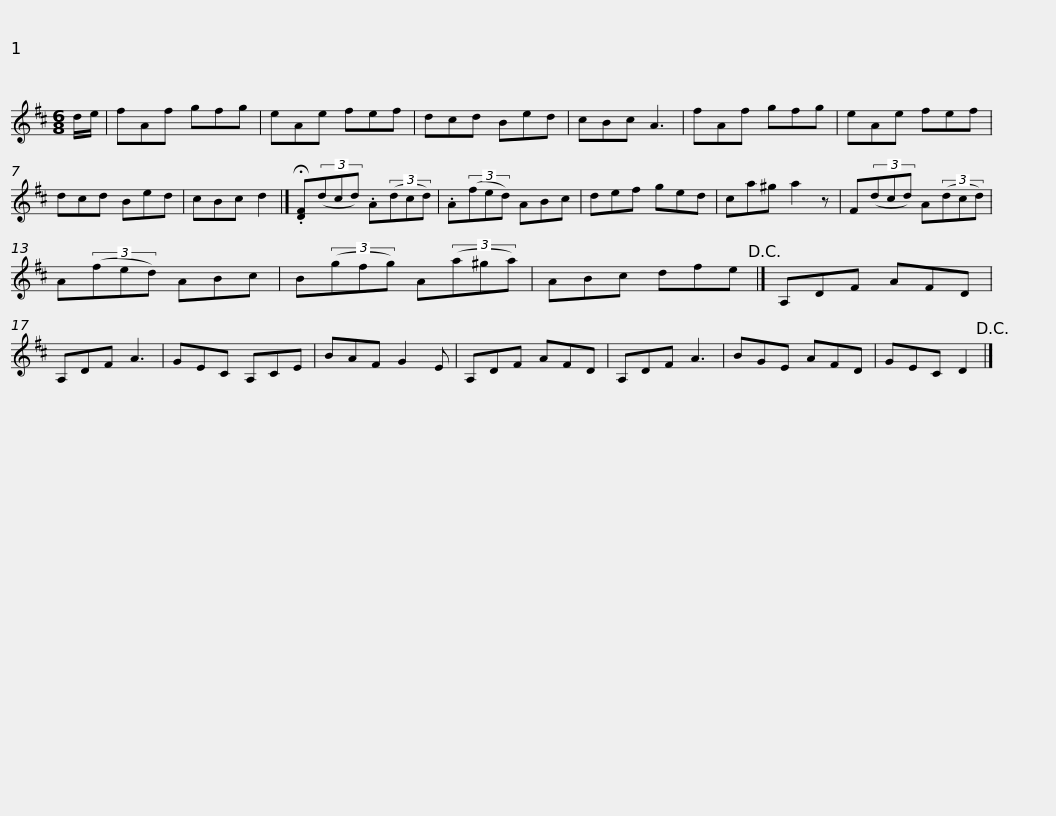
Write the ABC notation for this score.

X:1
L:1/8
M:6/8
I:linebreak $
K:D
V:1 treble
V:1
 d/e/ | fAf gfg | eAe fef | dcd Bed | cBc A3 | %5
 fAf gfg | eAe fef | dcd Bed |$ cBc d2 |] .!fermata![DF](3(dcd) .A(3(dcd) | %10
 .A(3(fed) ABc | def ged | ca^g a2 z | F(3(dcd) A(3(dcd) | A(3(fed) ABc |$ %15
 B(3(gfg) A(3(a^ga) | ABc dfe!D.C.! |] A,DF AFD | A,DF A3 | GEC A,CE | %20
 BAF G2 E | A,DF AFD |$ A,DF A3 | BGE AFD | GEC D2!D.C.! |] %25
